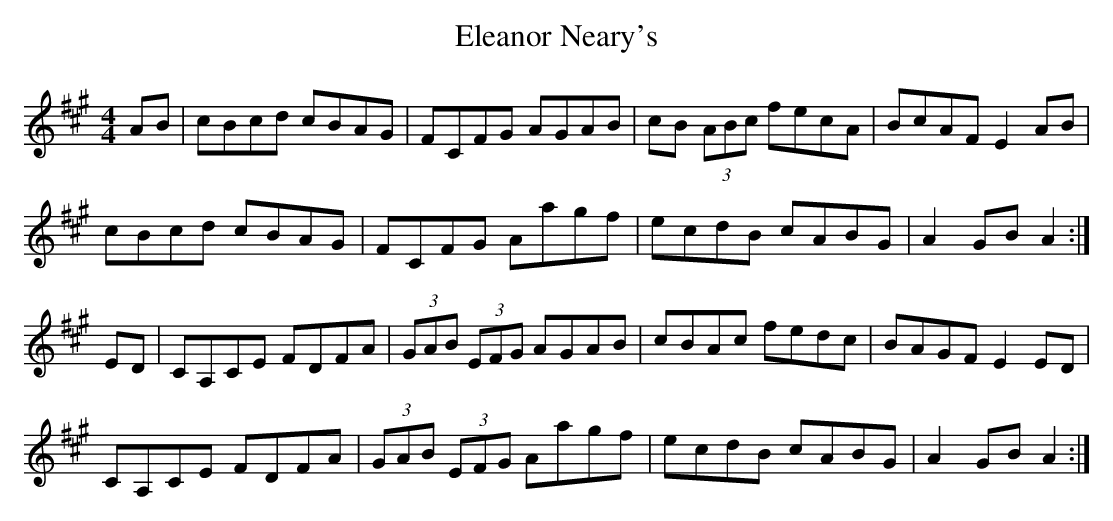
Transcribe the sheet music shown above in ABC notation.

X:1
T: Eleanor Neary's
M: 4/4
L: 1/8
K: A
AB | cBcd cBAG | FCFG AGAB | cB (3ABc fecA |\
BcAF E2 AB |
cBcd cBAG | FCFG Aagf | ecdB cABG | A2 GB A2 :|
ED | CA,CE FDFA | (3GAB (3EFG AGAB | cBAc fedc |\
BAGF E2 ED |
CA,CE FDFA | (3GAB (3EFG Aagf | ecdB cABG |\
A2 GB A2 :|
